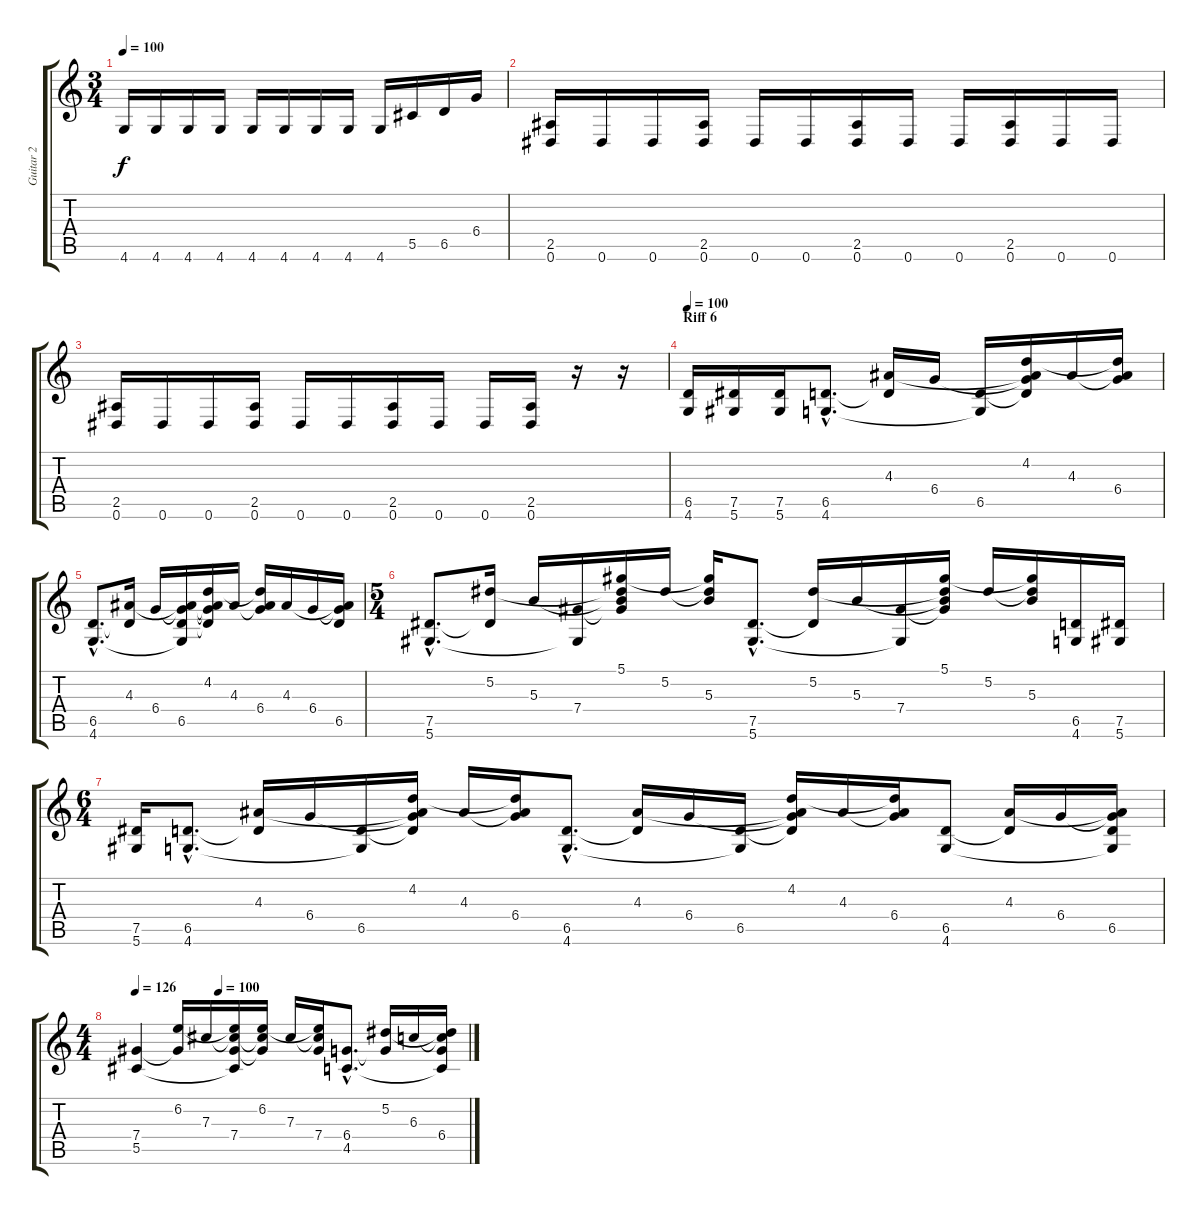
\track ("Guitar 2" "Guitar 2") {instrument overdrivenguitar}
\staff {score tabs}
\tuning (Eb4 Bb3 Gb3 Db3 Ab2 Eb2) {hide}
\ts (3 4)
\tempo 100
\clef g2
\ks c
4.6.16{dy f} 4.6.16 4.6.16 4.6.16 4.6.16 4.6.16 4.6.16 4.6.16 4.6.16 5.5.16 6.5.16 6.4.16 |
(2.5 0.6).16 0.6.16 0.6.16 (2.5 0.6).16 0.6.16 0.6.16 (2.5 0.6).16 0.6.16 0.6.16 (2.5 0.6).16 0.6.16 0.6.16 |
(2.5 0.6).16 0.6.16 0.6.16 (2.5 0.6).16 0.6.16 0.6.16 (2.5 0.6).16 0.6.16 0.6.16 (2.5 0.6).16 r.16 r.16 |
\section ("" "Riff 6")
\tempo 100
(6.5 4.6).16 (7.5 5.6).16 (7.5 5.6).16 (6.5{hac} 4.6{hac}).8{d} (4.3 6.5{t}).16 6.4.16 (6.5 4.6{t}).16 (4.2 4.3{t} 6.4{t} 6.5{t}).16 4.3.16 (4.2{t} 4.3{t} 6.4).16 |
(6.5{hac} 4.6{hac}).8{d} (4.3 6.5{t}).16 6.4.16 (4.3{t} 6.4{t} 6.5 4.6{t}).16 (4.2 4.3{t} 6.4{t} 6.5{t}).16 4.3.16 (4.2{t} 4.3{t} 6.4).16 4.3.16 6.4.16 (4.3{t} 6.4{t} 6.5).16 |
\ts (5 4)
(7.5{hac} 5.6{hac}).8{d} (5.2 7.5{t}).16 5.3.16 (7.4 5.6{t}).16 (5.1 5.2{t} 5.3{t} 7.4{t}).16 5.2.16 (5.1{t} 5.2{t} 5.3).16 (7.5{hac} 5.6{hac}).8{d} (5.2 7.5{t}).16 5.3.16 (7.4 5.6{t}).16 (5.1 5.2{t} 5.3{t} 7.4{t}).16 5.2.16 (5.1{t} 5.2{t} 5.3).16 (6.5 4.6).16 (7.5 5.6).16 |
\ts (6 4)
(7.5 5.6).16 (6.5{hac} 4.6{hac}).8{d} (4.3 6.5{t}).16 6.4.16 (6.5 4.6{t}).16 (4.2 4.3{t} 6.4{t} 6.5{t}).16 4.3.16 (4.2{t} 4.3{t} 6.4).16 (6.5{hac} 4.6{hac}).8{d} (4.3 6.5{t}).16 6.4.16 (6.5 4.6{t}).16 (4.2 4.3{t} 6.4{t} 6.5{t}).16 4.3.16 (4.2{t} 4.3{t} 6.4).16 (6.5 4.6).8 (4.3 6.5{t}).16 6.4.16 (4.3{t} 6.4{t} 6.5 4.6{t}).16 |
\ts (4 4)
\tempo 126
\tempo (100 0.25)
(7.4 5.5).4 (6.2 7.4{t}).16 7.3.16 (6.2{t} 7.3{t} 7.4 5.5{t}).16 (6.2 7.3{t} 7.4{t}).16 7.3.16 (6.2{t} 7.3{t} 7.4).16 (6.4{hac} 4.5{hac}).8{d} (5.2 6.4{t}).16 6.3.16 (5.2{t} 6.3{t} 6.4 4.5{t}).16
